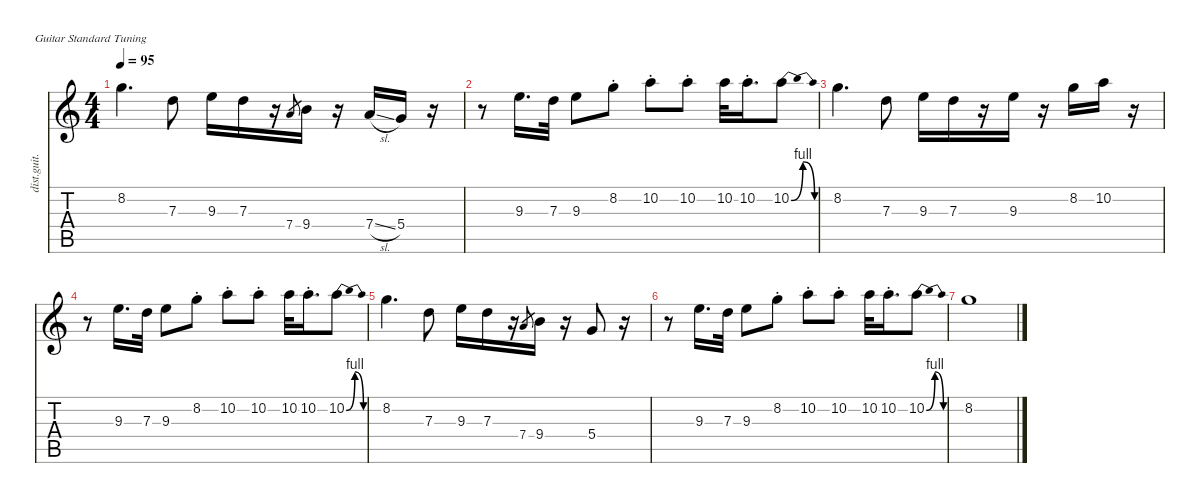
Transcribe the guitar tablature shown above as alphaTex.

\defaultSystemsLayout 4
\hideDynamics
\bracketExtendMode nobrackets
\otherSystemsTrackNameOrientation horizontal
\track ("Distortion Guitar" "dist.guit.") {instrument distortionguitar}
\staff {score tabs}
\tuning (E4 B3 G3 D3 A2 E2)
\ts (4 4)
\tempo 95
\clef g2
\ks c
8.2.4{d dy mf} 7.3.8 9.3.16 7.3.16 r.16 7.4.8{gr} 9.4.16 r.16 7.4{sl}.16 5.4.16 r.16 |
r.8 9.3.16{d} 7.3.32 9.3.8 8.2{st}.8 10.2{st}.8 10.2{st}.8 10.2.32 10.2{st}.16{d} 10.2{be (bendrelease 0 0 10.2 4 20.4 4 30 0)}.8 |
8.2.4{d} 7.3.8 9.3.16 7.3.16 r.16 9.3.16 r.16 8.2.16 10.2.16 r.16 |
r.8 9.3.16{d} 7.3.32 9.3.8 8.2{st}.8 10.2{st}.8 10.2{st}.8 10.2.32 10.2{st}.16{d} 10.2{be (bendrelease 0 0 10.2 4 20.4 4 30 0)}.8 |
8.2.4{d} 7.3.8 9.3.16 7.3.16 r.16 7.4.8{gr} 9.4.16 r.16 5.4.8 r.16 |
r.8 9.3.16{d} 7.3.32 9.3.8 8.2{st}.8 10.2{st}.8 10.2{st}.8 10.2.32 10.2{st}.16{d} 10.2{be (bendrelease 0 0 10.2 4 20.4 4 30 0)}.8 |
8.2.1
